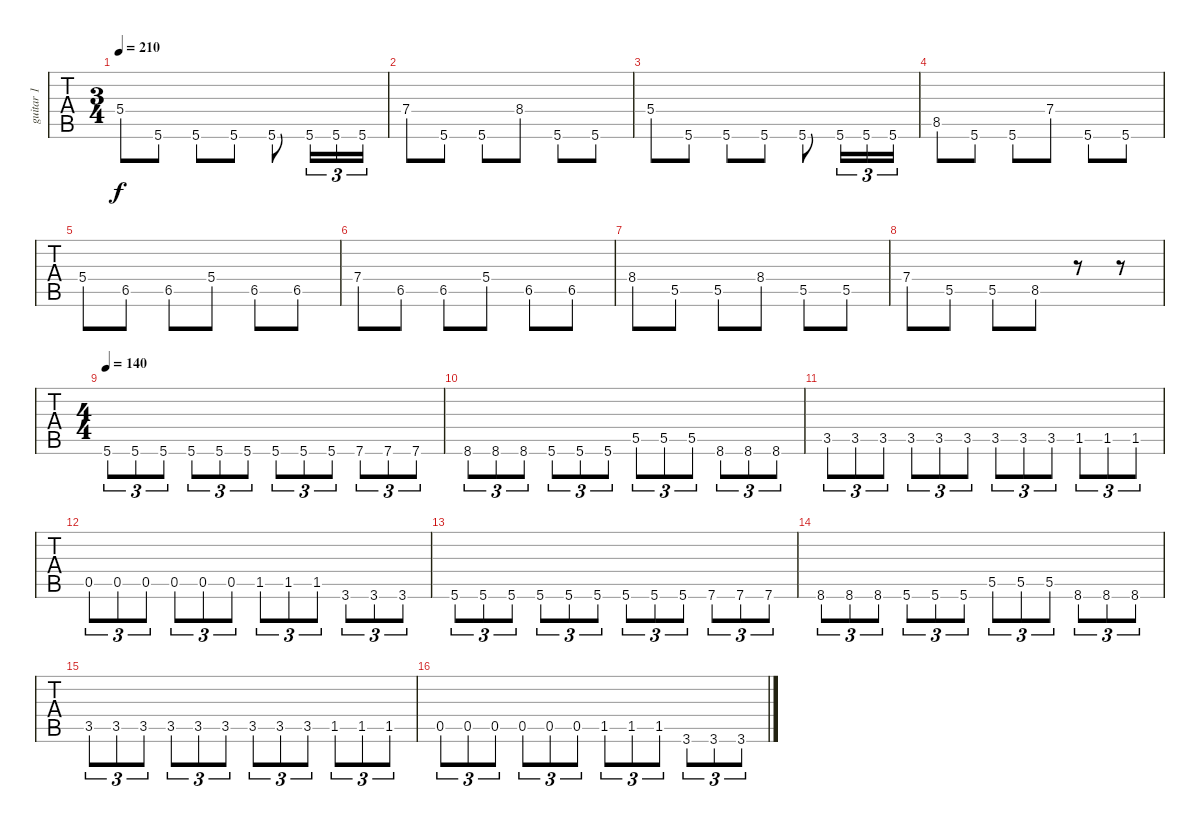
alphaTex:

\track ("guitar 1" "guitar 1") {instrument distortionguitar}
\staff {tabs}
\tuning (Db4 Ab3 E3 B2 Gb2 B1) {hide}
\ts (3 4)
\tempo 210
\clef g2
\ks c
5.4.8{dy f} 5.6.8 5.6.8 5.6.8 5.6.8 5.6.16{tu (3 2)} 5.6.16{tu (3 2)} 5.6.16{tu (3 2)} |
7.4.8 5.6.8 5.6.8 8.4.8 5.6.8 5.6.8 |
5.4.8 5.6.8 5.6.8 5.6.8 5.6.8 5.6.16{tu (3 2)} 5.6.16{tu (3 2)} 5.6.16{tu (3 2)} |
8.5.8 5.6.8 5.6.8 7.4.8 5.6.8 5.6.8 |
5.4.8 6.5.8 6.5.8 5.4.8 6.5.8 6.5.8 |
7.4.8 6.5.8 6.5.8 5.4.8 6.5.8 6.5.8 |
8.4.8 5.5.8 5.5.8 8.4.8 5.5.8 5.5.8 |
7.4.8 5.5.8 5.5.8 8.5.8 r.8 r.8 |
\ts (4 4)
\tempo 140
5.6.8{tu (3 2)} 5.6.8{tu (3 2)} 5.6.8{tu (3 2)} 5.6.8{tu (3 2)} 5.6.8{tu (3 2)} 5.6.8{tu (3 2)} 5.6.8{tu (3 2)} 5.6.8{tu (3 2)} 5.6.8{tu (3 2)} 7.6.8{tu (3 2)} 7.6.8{tu (3 2)} 7.6.8{tu (3 2)} |
8.6.8{tu (3 2)} 8.6.8{tu (3 2)} 8.6.8{tu (3 2)} 5.6.8{tu (3 2)} 5.6.8{tu (3 2)} 5.6.8{tu (3 2)} 5.5.8{tu (3 2)} 5.5.8{tu (3 2)} 5.5.8{tu (3 2)} 8.6.8{tu (3 2)} 8.6.8{tu (3 2)} 8.6.8{tu (3 2)} |
3.5.8{tu (3 2)} 3.5.8{tu (3 2)} 3.5.8{tu (3 2)} 3.5.8{tu (3 2)} 3.5.8{tu (3 2)} 3.5.8{tu (3 2)} 3.5.8{tu (3 2)} 3.5.8{tu (3 2)} 3.5.8{tu (3 2)} 1.5.8{tu (3 2)} 1.5.8{tu (3 2)} 1.5.8{tu (3 2)} |
0.5.8{tu (3 2)} 0.5.8{tu (3 2)} 0.5.8{tu (3 2)} 0.5.8{tu (3 2)} 0.5.8{tu (3 2)} 0.5.8{tu (3 2)} 1.5.8{tu (3 2)} 1.5.8{tu (3 2)} 1.5.8{tu (3 2)} 3.6.8{tu (3 2)} 3.6.8{tu (3 2)} 3.6.8{tu (3 2)} |
5.6.8{tu (3 2)} 5.6.8{tu (3 2)} 5.6.8{tu (3 2)} 5.6.8{tu (3 2)} 5.6.8{tu (3 2)} 5.6.8{tu (3 2)} 5.6.8{tu (3 2)} 5.6.8{tu (3 2)} 5.6.8{tu (3 2)} 7.6.8{tu (3 2)} 7.6.8{tu (3 2)} 7.6.8{tu (3 2)} |
8.6.8{tu (3 2)} 8.6.8{tu (3 2)} 8.6.8{tu (3 2)} 5.6.8{tu (3 2)} 5.6.8{tu (3 2)} 5.6.8{tu (3 2)} 5.5.8{tu (3 2)} 5.5.8{tu (3 2)} 5.5.8{tu (3 2)} 8.6.8{tu (3 2)} 8.6.8{tu (3 2)} 8.6.8{tu (3 2)} |
3.5.8{tu (3 2)} 3.5.8{tu (3 2)} 3.5.8{tu (3 2)} 3.5.8{tu (3 2)} 3.5.8{tu (3 2)} 3.5.8{tu (3 2)} 3.5.8{tu (3 2)} 3.5.8{tu (3 2)} 3.5.8{tu (3 2)} 1.5.8{tu (3 2)} 1.5.8{tu (3 2)} 1.5.8{tu (3 2)} |
0.5.8{tu (3 2)} 0.5.8{tu (3 2)} 0.5.8{tu (3 2)} 0.5.8{tu (3 2)} 0.5.8{tu (3 2)} 0.5.8{tu (3 2)} 1.5.8{tu (3 2)} 1.5.8{tu (3 2)} 1.5.8{tu (3 2)} 3.6.8{tu (3 2)} 3.6.8{tu (3 2)} 3.6.8{tu (3 2)}
